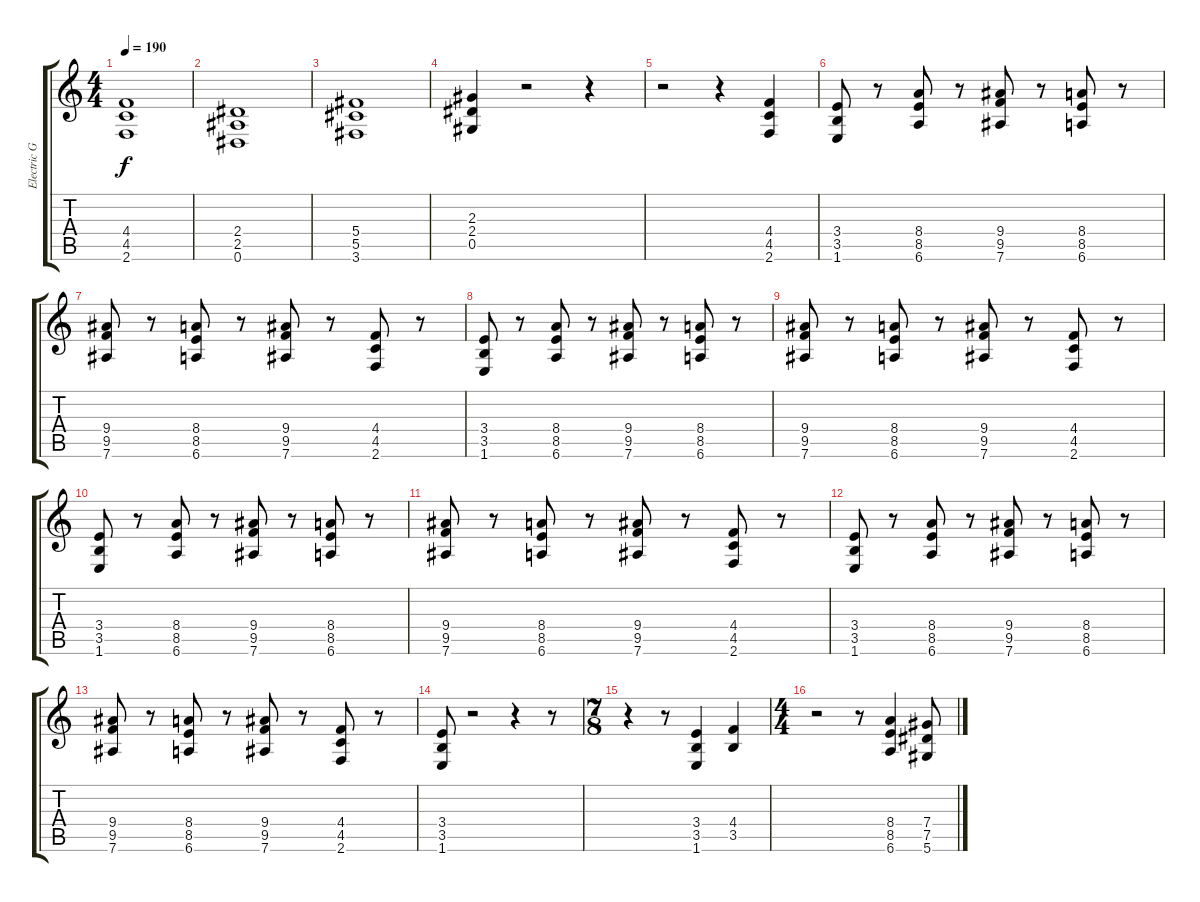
\track ("Electric Guitar 1" "Electric G") {instrument distortionguitar}
\staff {score tabs}
\tuning (Eb4 Bb3 Gb3 Db3 Ab2 Eb2) {hide}
\ts (4 4)
\tempo 190
\clef g2
\ks c
(4.4 4.5 2.6).1{dy f} |
(2.4 2.5 0.6).1 |
(5.4 5.5 3.6).1 |
(2.3 2.4 0.5).4 r.2 r.4 |
r.2 r.4 (4.4 4.5 2.6).4 |
(3.4 3.5 1.6).8 r.8 (8.4 8.5 6.6).8 r.8 (9.4 9.5 7.6).8 r.8 (8.4 8.5 6.6).8 r.8 |
(9.4 9.5 7.6).8 r.8 (8.4 8.5 6.6).8 r.8 (9.4 9.5 7.6).8 r.8 (4.4 4.5 2.6).8 r.8 |
(3.4 3.5 1.6).8 r.8 (8.4 8.5 6.6).8 r.8 (9.4 9.5 7.6).8 r.8 (8.4 8.5 6.6).8 r.8 |
(9.4 9.5 7.6).8 r.8 (8.4 8.5 6.6).8 r.8 (9.4 9.5 7.6).8 r.8 (4.4 4.5 2.6).8 r.8 |
(3.4 3.5 1.6).8 r.8 (8.4 8.5 6.6).8 r.8 (9.4 9.5 7.6).8 r.8 (8.4 8.5 6.6).8 r.8 |
(9.4 9.5 7.6).8 r.8 (8.4 8.5 6.6).8 r.8 (9.4 9.5 7.6).8 r.8 (4.4 4.5 2.6).8 r.8 |
(3.4 3.5 1.6).8 r.8 (8.4 8.5 6.6).8 r.8 (9.4 9.5 7.6).8 r.8 (8.4 8.5 6.6).8 r.8 |
(9.4 9.5 7.6).8 r.8 (8.4 8.5 6.6).8 r.8 (9.4 9.5 7.6).8 r.8 (4.4 4.5 2.6).8 r.8 |
(3.4 3.5 1.6).8 r.2 r.4 r.8 |
\ts (7 8)
r.4 r.8 (3.4 3.5 1.6).4 (4.4 3.5).4 |
\ts (4 4)
r.2 r.8 (8.4 8.5 6.6).4 (7.4 7.5 5.6).8
